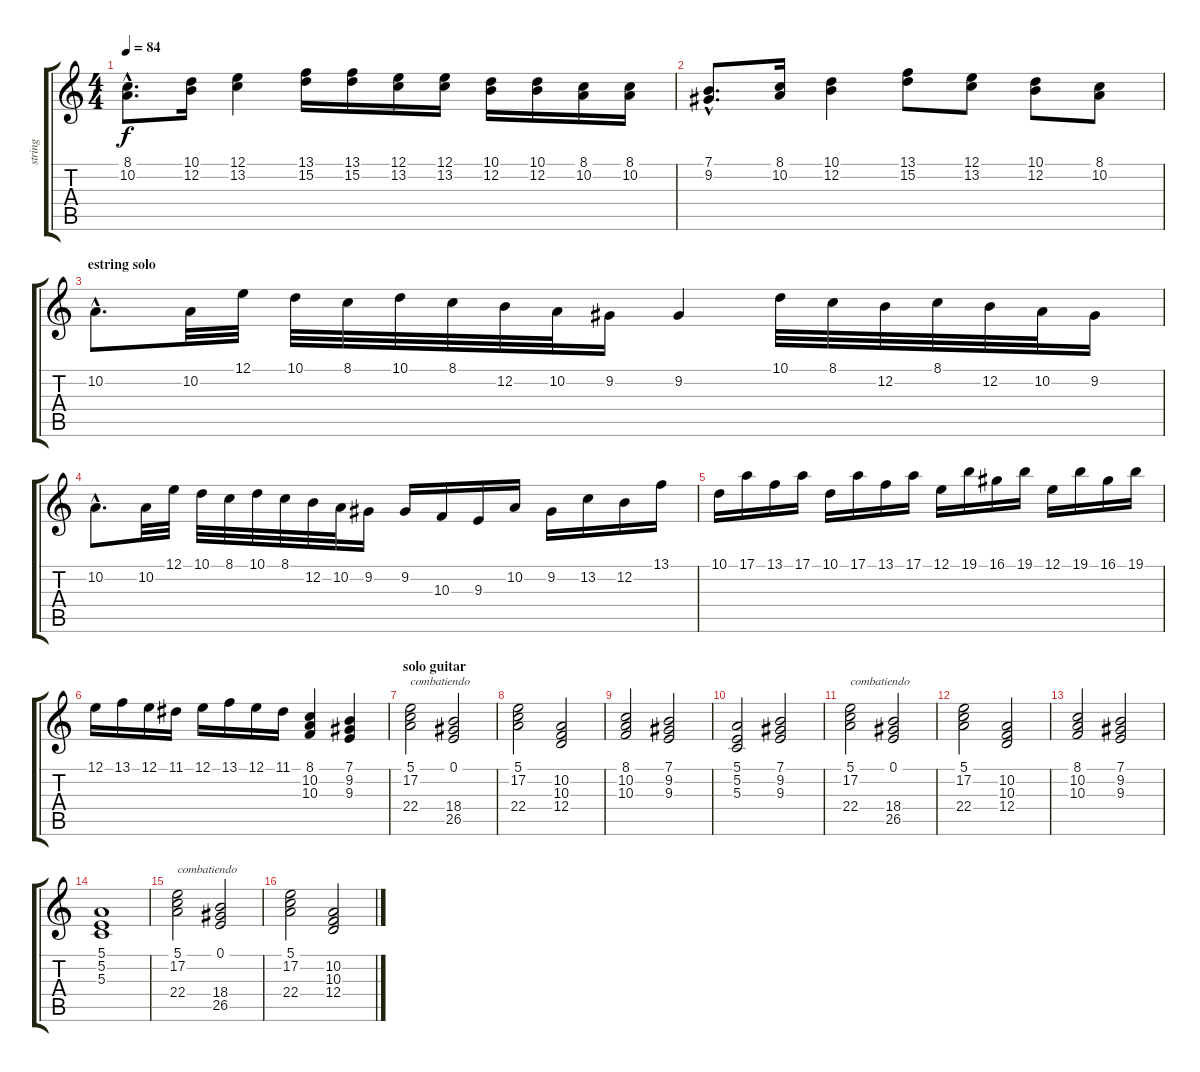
\track ("string" "string") {instrument stringensemble1}
\staff {score tabs}
\tuning (E4 B3 G3 D3 A2 E2) {hide}
\ts (4 4)
\tempo 84
\clef g2
\ks c
(8.1{hac} 10.2{hac}).8{d dy f} (10.1 12.2).16 (12.1 13.2).4 (13.1 15.2).16 (13.1 15.2).16 (12.1 13.2).16 (12.1 13.2).16 (10.1 12.2).16 (10.1 12.2).16 (8.1 10.2).16 (8.1 10.2).16 |
(7.1{hac} 9.2{hac}).8{d} (8.1 10.2).16 (10.1 12.2).4 (13.1 15.2).8 (12.1 13.2).8 (10.1 12.2).8 (8.1 10.2).8 |
\section ("" "estring solo")
10.2{hac}.8{d} 10.2.32 12.1.32 10.1.32 8.1.32 10.1.32 8.1.32 12.2.32 10.2.32 9.2.16 9.2.4 10.1.32 8.1.32 12.2.32 8.1.32 12.2.32 10.2.32 9.2.16 |
10.2{hac}.8{d} 10.2.32 12.1.32 10.1.32 8.1.32 10.1.32 8.1.32 12.2.32 10.2.32 9.2.16 9.2.16 10.3.16 9.3.16 10.2.16 9.2.16 13.2.16 12.2.16 13.1.16 |
10.1.16 17.1.16 13.1.16 17.1.16 10.1.16 17.1.16 13.1.16 17.1.16 12.1.16 19.1.16 16.1.16 19.1.16 12.1.16 19.1.16 16.1.16 19.1.16 |
12.1.16 13.1.16 12.1.16 11.1.16 12.1.16 13.1.16 12.1.16 11.1.16 (8.1 10.2 10.3).4 (7.1 9.2 9.3).4 |
\section ("" "solo guitar")
(5.1 17.2 22.4).2{txt "combatiendo"} (0.1 18.4 26.5).2 |
(5.1 17.2 22.4).2 (10.2 10.3 12.4).2 |
(8.1 10.2 10.3).2 (7.1 9.2 9.3).2 |
(5.1 5.2 5.3).2 (7.1 9.2 9.3).2 |
(5.1 17.2 22.4).2{txt "combatiendo"} (0.1 18.4 26.5).2 |
(5.1 17.2 22.4).2 (10.2 10.3 12.4).2 |
(8.1 10.2 10.3).2 (7.1 9.2 9.3).2 |
(5.1 5.2 5.3).1 |
(5.1 17.2 22.4).2{txt "combatiendo"} (0.1 18.4 26.5).2 |
(5.1 17.2 22.4).2 (10.2 10.3 12.4).2
